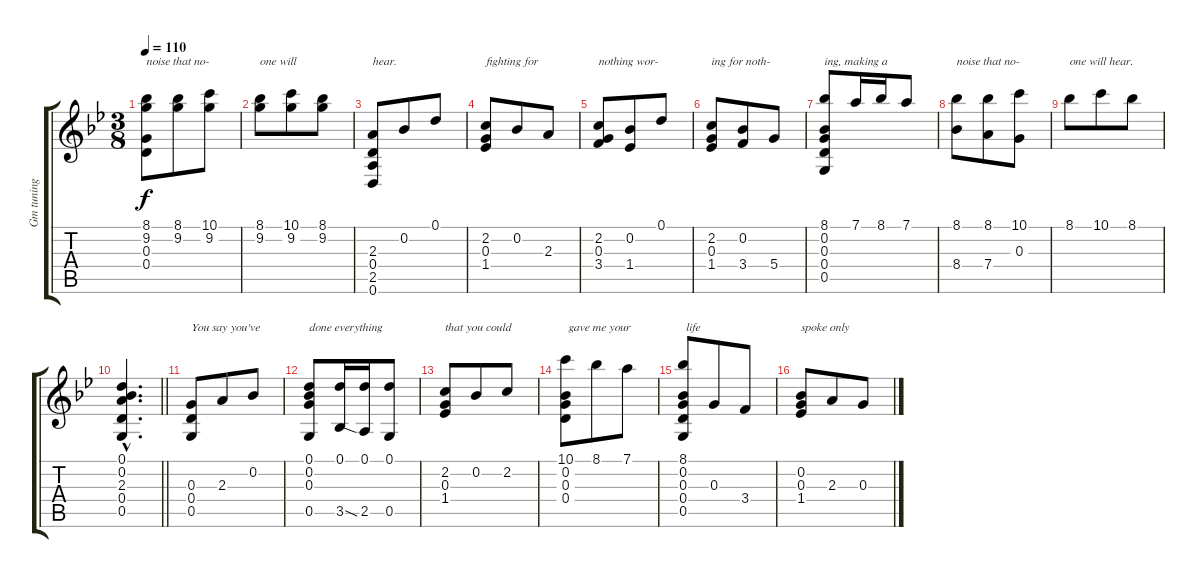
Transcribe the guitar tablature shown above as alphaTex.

\track ("Gm tuning D G D G Bb D" "Gm tuning ") {instrument acousticguitarnylon}
\staff {score tabs}
\tuning (D4 Bb3 G3 D3 G2 D2) {hide}
\ts (3 8)
\tempo 110
\clef g2
\ks gminor
(8.1 9.2 0.3 0.4).8{txt "noise that no-" dy f} (8.1 9.2).8 (10.1 9.2).8 |
(8.1 9.2).8{txt "one will"} (10.1 9.2).8 (8.1 9.2).8 |
(2.3 0.4 2.5 0.6).8{txt "hear."} 0.2.8 0.1.8 |
(2.2 0.3 1.4).8{txt "fighting for"} 0.2.8 2.3.8 |
(2.2 0.3 3.4).8{txt "nothing wor-"} (0.2 1.4).8 0.1.8 |
(2.2 0.3 1.4).8{txt "ing for noth-"} (0.2 3.4).8 5.4.8 |
(8.1 0.2 0.3 0.4 0.5).8{txt "ing, making a "} 7.1.16 8.1.16 7.1.8 |
(8.1 8.4).8{txt "noise that no-"} (8.1 7.4).8 (10.1 0.3).8 |
8.1.8{txt "one will hear."} 10.1.8 8.1.8 |
\barLineRight lightlight
(0.1{hac} 0.2{hac} 2.3{hac} 0.4{hac} 0.5{hac}).4{d} |
(0.3 0.4 0.5).8{txt "You say you've "} 2.3.8 0.2.8 |
(0.1 0.2 0.3 0.5).8{txt "done everything"} (0.1 3.5).16 (0.1 2.5{sia}).16 (0.1 0.5).8 |
(2.2 0.3 1.4).8{txt "that you could"} 0.2.8 2.2.8 |
(10.1 0.2 0.3 0.4).8{txt " gave me your"} 8.1.8 7.1.8 |
(8.1 0.2 0.3 0.4 0.5).8{txt " life "} 0.3.8 3.4.8 |
(0.2 0.3 1.4).8{txt "spoke only"} 2.3.8 0.3.8
